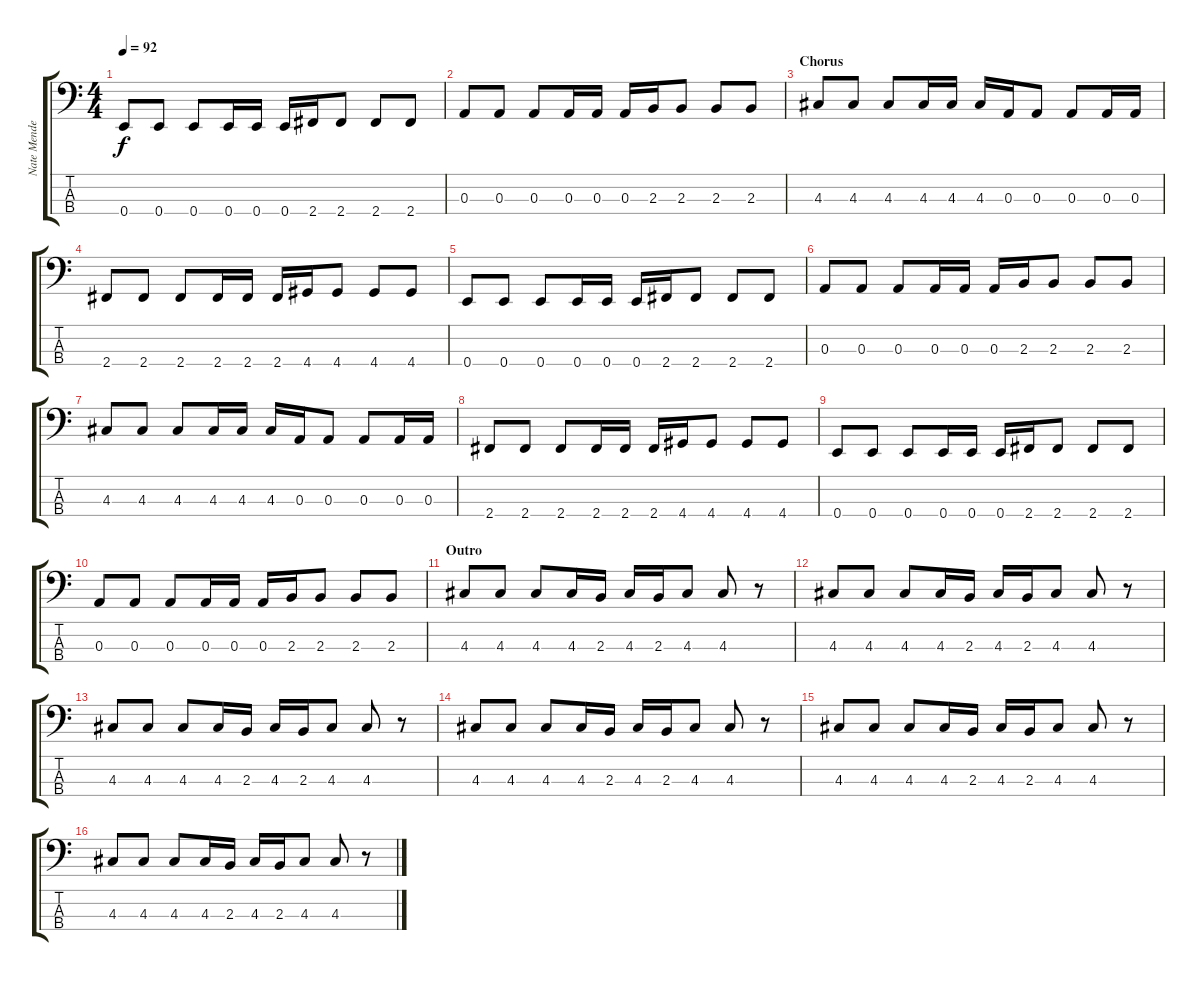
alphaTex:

\track ("Nate Mendel (Bass)" "Nate Mende") {instrument electricbassfinger}
\staff {score tabs}
\tuning (G2 D2 A1 E1) {hide}
\ts (4 4)
\tempo 92
\clef f4
\ks c
0.4.8{dy f} 0.4.8 0.4.8 0.4.16 0.4.16 0.4.16 2.4.16 2.4.8 2.4.8 2.4.8 |
0.3.8 0.3.8 0.3.8 0.3.16 0.3.16 0.3.16 2.3.16 2.3.8 2.3.8 2.3.8 |
\section ("" "Chorus")
4.3.8 4.3.8 4.3.8 4.3.16 4.3.16 4.3.16 0.3.16 0.3.8 0.3.8 0.3.16 0.3.16 |
2.4.8 2.4.8 2.4.8 2.4.16 2.4.16 2.4.16 4.4.16 4.4.8 4.4.8 4.4.8 |
0.4.8 0.4.8 0.4.8 0.4.16 0.4.16 0.4.16 2.4.16 2.4.8 2.4.8 2.4.8 |
0.3.8 0.3.8 0.3.8 0.3.16 0.3.16 0.3.16 2.3.16 2.3.8 2.3.8 2.3.8 |
4.3.8 4.3.8 4.3.8 4.3.16 4.3.16 4.3.16 0.3.16 0.3.8 0.3.8 0.3.16 0.3.16 |
2.4.8 2.4.8 2.4.8 2.4.16 2.4.16 2.4.16 4.4.16 4.4.8 4.4.8 4.4.8 |
0.4.8 0.4.8 0.4.8 0.4.16 0.4.16 0.4.16 2.4.16 2.4.8 2.4.8 2.4.8 |
0.3.8 0.3.8 0.3.8 0.3.16 0.3.16 0.3.16 2.3.16 2.3.8 2.3.8 2.3.8 |
\section ("" "Outro")
4.3.8 4.3.8 4.3.8 4.3.16 2.3.16 4.3.16 2.3.16 4.3.8 4.3.8 r.8 |
4.3.8 4.3.8 4.3.8 4.3.16 2.3.16 4.3.16 2.3.16 4.3.8 4.3.8 r.8 |
4.3.8 4.3.8 4.3.8 4.3.16 2.3.16 4.3.16 2.3.16 4.3.8 4.3.8 r.8 |
4.3.8 4.3.8 4.3.8 4.3.16 2.3.16 4.3.16 2.3.16 4.3.8 4.3.8 r.8 |
4.3.8 4.3.8 4.3.8 4.3.16 2.3.16 4.3.16 2.3.16 4.3.8 4.3.8 r.8 |
4.3.8 4.3.8 4.3.8 4.3.16 2.3.16 4.3.16 2.3.16 4.3.8 4.3.8 r.8
